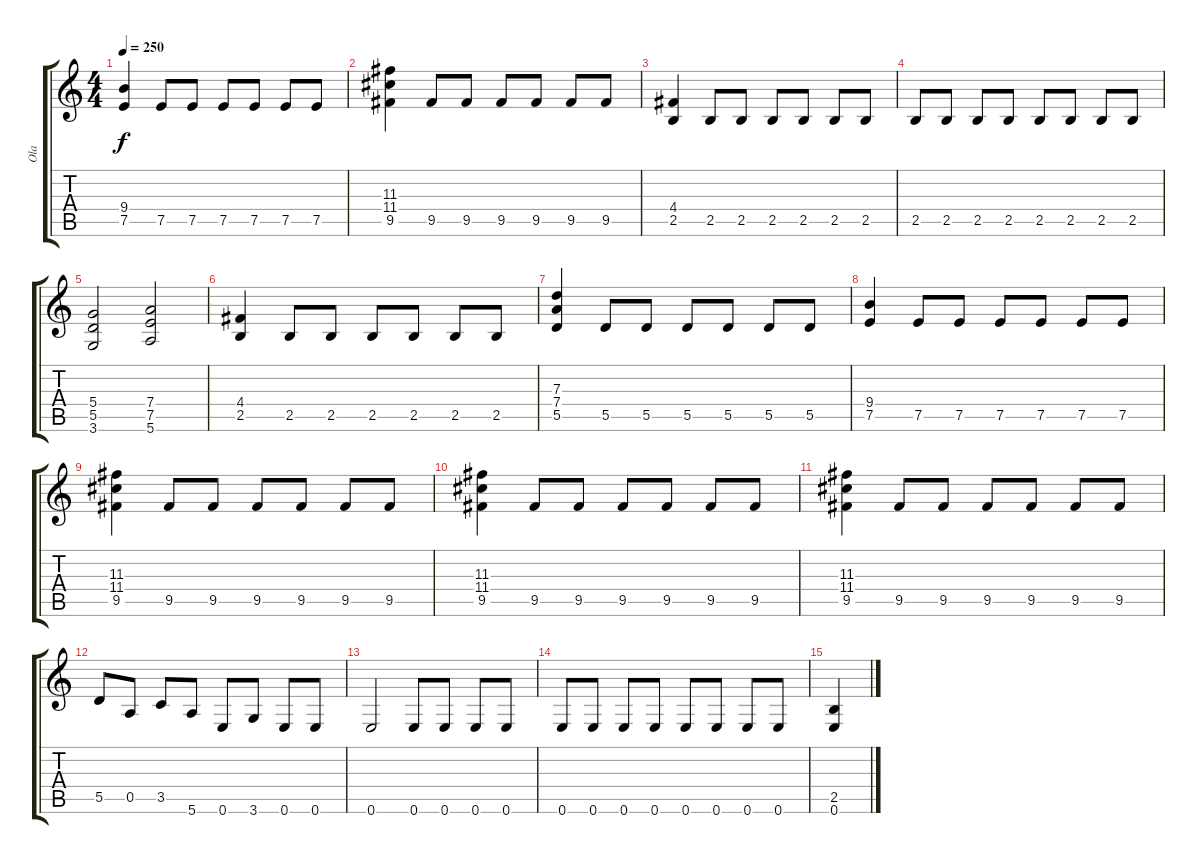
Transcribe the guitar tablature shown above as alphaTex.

\track ("Ola" "Ola") {instrument distortionguitar}
\staff {score tabs}
\tuning (E4 B3 G3 D3 A2 E2) {hide}
\ts (4 4)
\tempo 250
\clef g2
\ks c
(9.4 7.5).4{dy f} 7.5.8 7.5.8 7.5.8 7.5.8 7.5.8 7.5.8 |
(11.3 11.4 9.5).4 9.5.8 9.5.8 9.5.8 9.5.8 9.5.8 9.5.8 |
(4.4 2.5).4 2.5.8 2.5.8 2.5.8 2.5.8 2.5.8 2.5.8 |
2.5.8 2.5.8 2.5.8 2.5.8 2.5.8 2.5.8 2.5.8 2.5.8 |
(5.4 5.5 3.6).2 (7.4 7.5 5.6).2 |
(4.4 2.5).4 2.5.8 2.5.8 2.5.8 2.5.8 2.5.8 2.5.8 |
(7.3 7.4 5.5).4 5.5.8 5.5.8 5.5.8 5.5.8 5.5.8 5.5.8 |
(9.4 7.5).4 7.5.8 7.5.8 7.5.8 7.5.8 7.5.8 7.5.8 |
(11.3 11.4 9.5).4 9.5.8 9.5.8 9.5.8 9.5.8 9.5.8 9.5.8 |
(11.3 11.4 9.5).4 9.5.8 9.5.8 9.5.8 9.5.8 9.5.8 9.5.8 |
(11.3 11.4 9.5).4 9.5.8 9.5.8 9.5.8 9.5.8 9.5.8 9.5.8 |
5.5.8 0.5.8 3.5.8 5.6.8 0.6.8 3.6.8 0.6.8 0.6.8 |
0.6.2 0.6.8 0.6.8 0.6.8 0.6.8 |
0.6.8 0.6.8 0.6.8 0.6.8 0.6.8 0.6.8 0.6.8 0.6.8 |
(2.5 0.6).4
